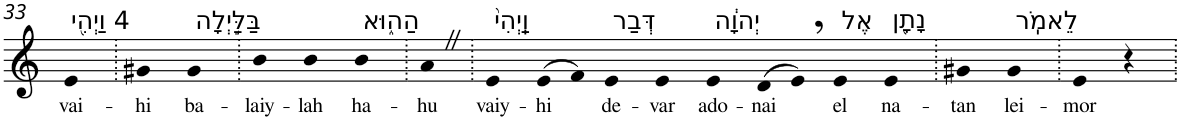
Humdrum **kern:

**kern	**text
*part1	*part1
*staff1	*staff1
*I"Piano	*
*I'Pno	*
!!LO:PB:g=z
*clefG2	*
*k[]	*
=33	=33
!LO:TX:a:t=4 וַיְהִ֖י	!
!	!LO:LY:b
4e	vai-
=34.	=34.
!	!LO:LY:b
4g#X	-hi
!LO:TX:a:t=בַּלַּ֣יְלָה	!
!	!LO:LY:b
4g#	ba-
=35.	=35.
!	!LO:LY:b
4b	-laiy-
!	!LO:LY:b
4b	-lah
!LO:TX:a:t=הַה֑וּא	!
!	!LO:LY:b
4b	ha-
=36.	=36.
!	!LO:LY:b
4aZ	-hu
=37.	=37.
!LO:TX:a:t=וַֽיְהִי֙	!
!	!LO:LY:b
4e	vaiy-
!	!LO:LY:b
(>8e	-hi
8f)	.
!LO:TX:a:t=דְּבַר	!
!	!LO:LY:b
4e	de-
!	!LO:LY:b
4e	-var
!LO:TX:a:t=יְהוָ֔ה	!
!	!LO:LY:b
4e	ado-
!	!LO:LY:b
(>8d	-nai
8e,)	.
!LO:TX:a:t=אֶל	!
!	!LO:LY:b
4e	el
!LO:TX:a:t=נָתָ֖ן	!
!	!LO:LY:b
4e	na-
=38.	=38.
!	!LO:LY:b
4g#X	-tan
!LO:TX:a:t=לֵאמֹֽר	!
!	!LO:LY:b
4g#	lei-
=39.	=39.
!	!LO:LY:b
4e	-mor
4r	.
=.	=.
*-	*-
